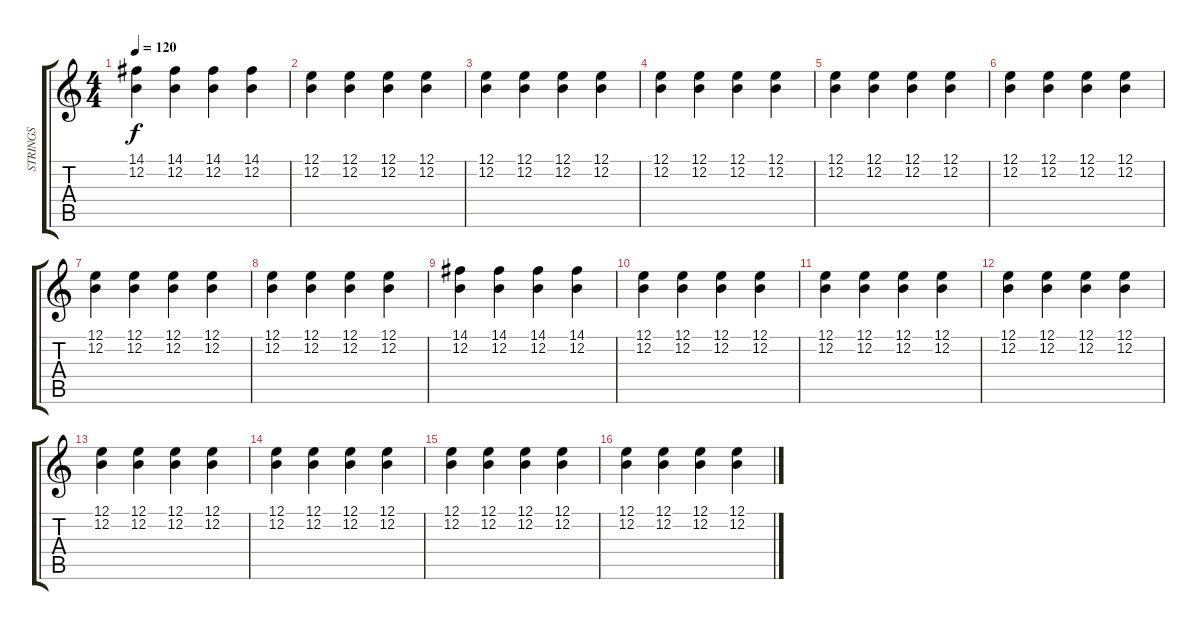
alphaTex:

\track ("STRINGS" "STRINGS") {instrument stringensemble1}
\staff {score tabs}
\tuning (E4 B3 G3 D3 A2 E2) {hide}
\ts (4 4)
\tempo 120
\clef g2
\ks c
(14.1 12.2).4{dy f} (14.1 12.2).4 (14.1 12.2).4 (14.1 12.2).4 |
(12.1 12.2).4 (12.1 12.2).4 (12.1 12.2).4 (12.1 12.2).4 |
(12.1 12.2).4 (12.1 12.2).4 (12.1 12.2).4 (12.1 12.2).4 |
(12.1 12.2).4 (12.1 12.2).4 (12.1 12.2).4 (12.1 12.2).4 |
(12.1 12.2).4 (12.1 12.2).4 (12.1 12.2).4 (12.1 12.2).4 |
(12.1 12.2).4 (12.1 12.2).4 (12.1 12.2).4 (12.1 12.2).4 |
(12.1 12.2).4 (12.1 12.2).4 (12.1 12.2).4 (12.1 12.2).4 |
(12.1 12.2).4 (12.1 12.2).4 (12.1 12.2).4 (12.1 12.2).4 |
(14.1 12.2).4 (14.1 12.2).4 (14.1 12.2).4 (14.1 12.2).4 |
(12.1 12.2).4 (12.1 12.2).4 (12.1 12.2).4 (12.1 12.2).4 |
(12.1 12.2).4 (12.1 12.2).4 (12.1 12.2).4 (12.1 12.2).4 |
(12.1 12.2).4 (12.1 12.2).4 (12.1 12.2).4 (12.1 12.2).4 |
(12.1 12.2).4 (12.1 12.2).4 (12.1 12.2).4 (12.1 12.2).4 |
(12.1 12.2).4 (12.1 12.2).4 (12.1 12.2).4 (12.1 12.2).4 |
(12.1 12.2).4 (12.1 12.2).4 (12.1 12.2).4 (12.1 12.2).4 |
(12.1 12.2).4 (12.1 12.2).4 (12.1 12.2).4 (12.1 12.2).4
